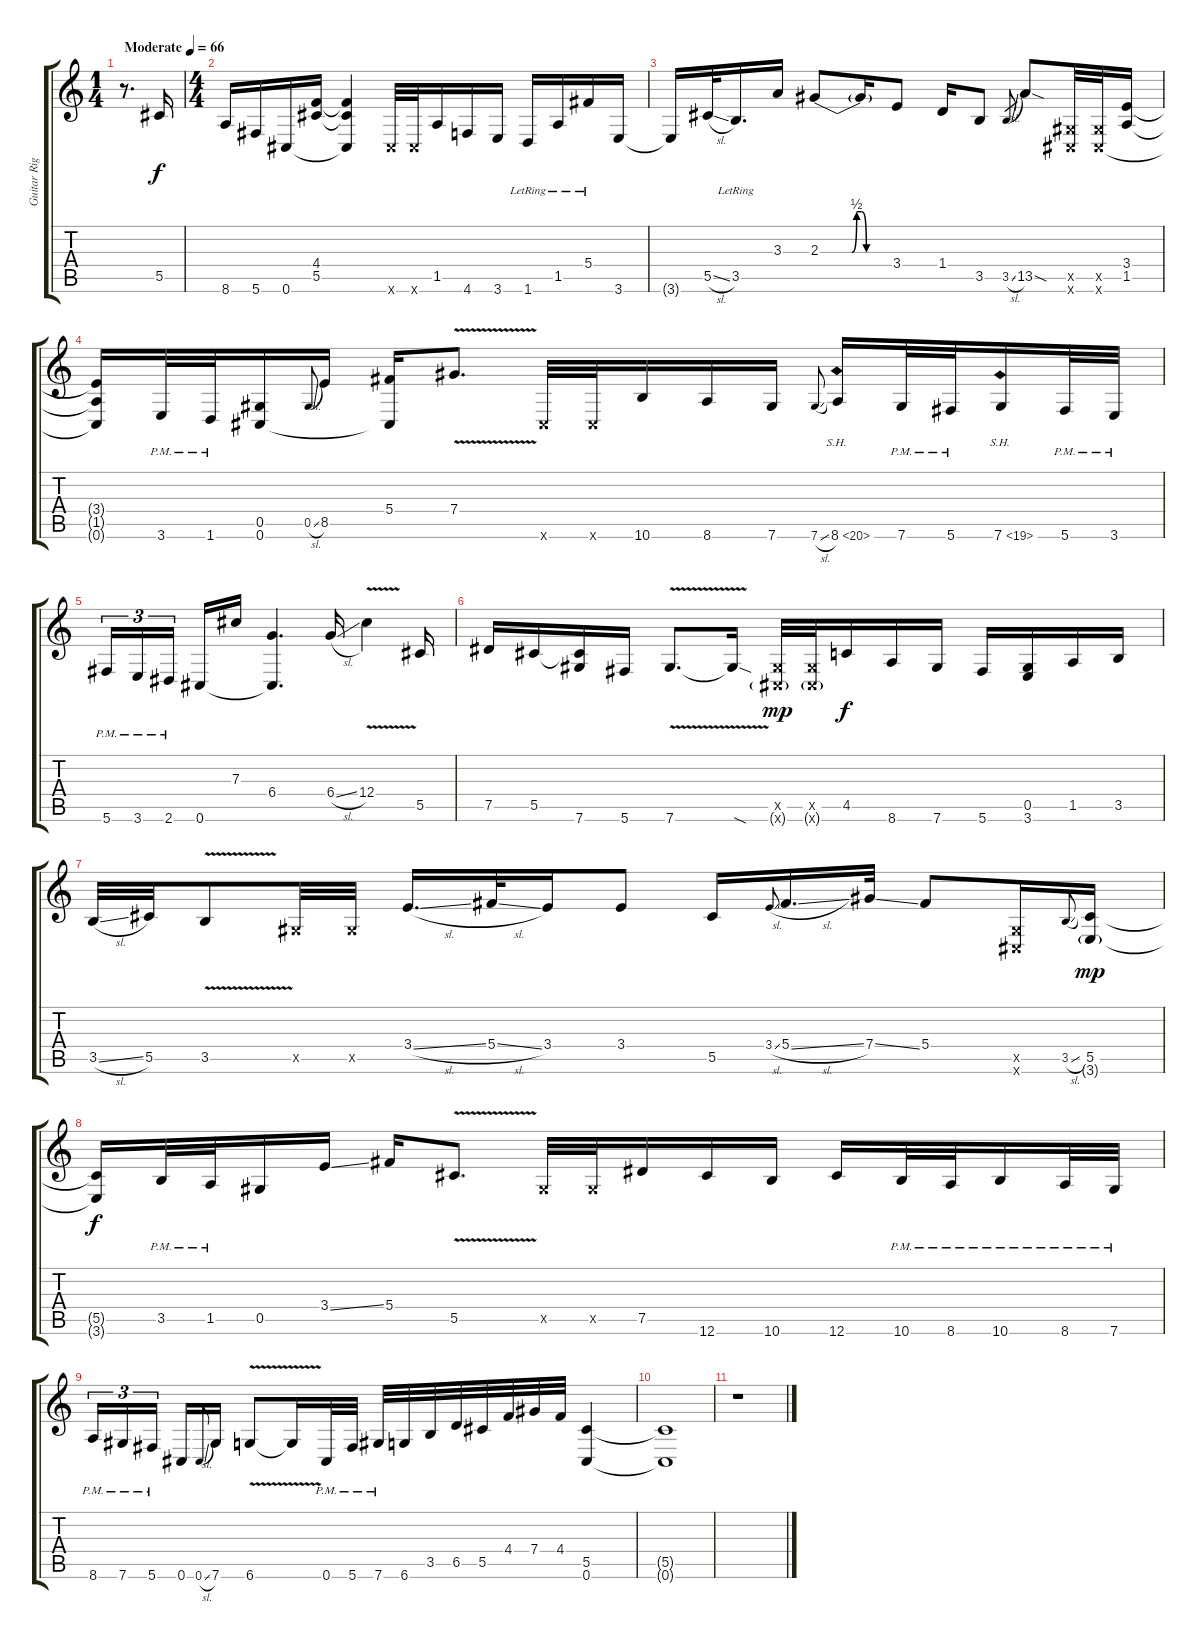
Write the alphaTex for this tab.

\track ("Guitar Right" "Guitar Rig") {instrument distortionguitar}
\staff {score tabs}
\tuning (Eb4 Bb3 Gb3 Db3 Ab2 Db2) {hide}
\ts (1 4)
\tempo (66 "Moderate")
\clef g2
\ks c
r.8{d dy f instrument distortionguitar} 5.5.16 |
\ts (4 4)
8.6.16 5.6.16 0.6.16 (4.4 5.5).16 (4.4{t} 5.5{t} 0.6{t}).4 0.6{x}.32 0.6{x}.32 1.5.16 4.6.16 3.6.16 1.6{lr}.16 1.5{lr}.16 5.4{lr}.16 3.6.16 |
3.6{t}.16 5.5{sl}.32 3.5{lr}.16{d} 3.3.16 2.3{be (custom 0 0 26 0 30 2 34 2 38 0 60 0)}.8 2.3{t}.16 3.4.8 1.4.16 3.5.8 3.5{sl}.8{gr} 13.5{sod}.8 (0.5{x} 0.6{x}).32 (0.5{x} 0.6{x}).32 (3.4 1.5).16 |
(3.4{t} 1.5{t} 0.6{t}).16 3.6{pm}.32 1.6{pm}.32 (0.5 0.6).16 0.5{sl}.8{gr onbeat} 8.5.16 (5.4 0.6{t}).16 7.4{v}.8{d} 0.6{x}.32 0.6{x}.32 10.6.16 8.6.16 7.6.16 7.6{sl}.8{gr onbeat} 8.6{sh 12}.16 7.6{pm}.32 5.6{pm}.32 7.6{sh 12}.16 5.6{pm}.32 3.6{pm}.32 |
5.6{pm}.16{tu (3 2)} 3.6{pm}.16{tu (3 2)} 2.6{pm}.16{tu (3 2) beam splitsecondary} 0.6.16 7.3.16 (6.4 0.6{t}).4{d} 6.4{sl}.16 12.4{v}.4 5.5.16 |
7.5.16 5.5.16 (5.5{t} 7.6).16 5.6.16 7.6{v}.8{d} 7.6{sod t}.16 (0.5{x} 0.6{g x}).32{dy mp} (0.5{x} 0.6{g x}).32 4.5.16{dy f} 8.6.16 7.6.16 5.6.16 (0.5 3.6).16 1.5.16 3.5.16 |
3.5{sl}.32 5.5.32 3.5{v}.8 0.5{x}.32 0.5{x}.32 3.4{sl}.16{d} 5.4{sl}.32 3.4.16 3.4.8 5.5.16 3.4{sl}.8{gr onbeat} 5.4{sl}.16{d} 7.4{ss}.32 5.4.8 (0.5{x} 0.6{x}).16 3.5{sl}.8{gr onbeat} (5.5 3.6{g}).16{dy mp} |
(5.5{t} 3.6{t}).16{dy f} 3.5{pm}.32 1.5{pm}.32 0.5.16 3.4{ss}.16 5.4.16 5.5{v}.8{d} 0.5{x}.32 0.5{x}.32 7.5.16 12.6.16 10.6.16 12.6.16 10.6{pm}.32 8.6{pm}.32 10.6{pm}.16 8.6{pm}.32 7.6{pm}.32 |
8.6{pm}.16{tu (3 2)} 7.6{pm}.16{tu (3 2)} 5.6{pm}.16{tu (3 2) beam splitsecondary} 0.6.16 0.6{sl}.8{gr onbeat} 7.6.16 6.6{v}.8 6.6{t}.16 0.6{pm}.32 5.6{pm}.32 7.6{pm}.32 6.6.32 3.5.32 6.5.32 5.5.32 4.4.32 7.4.32 4.4.32 (5.5 0.6).4 |
(5.5{t} 0.6{t}).1{volume 0} |
r.1
